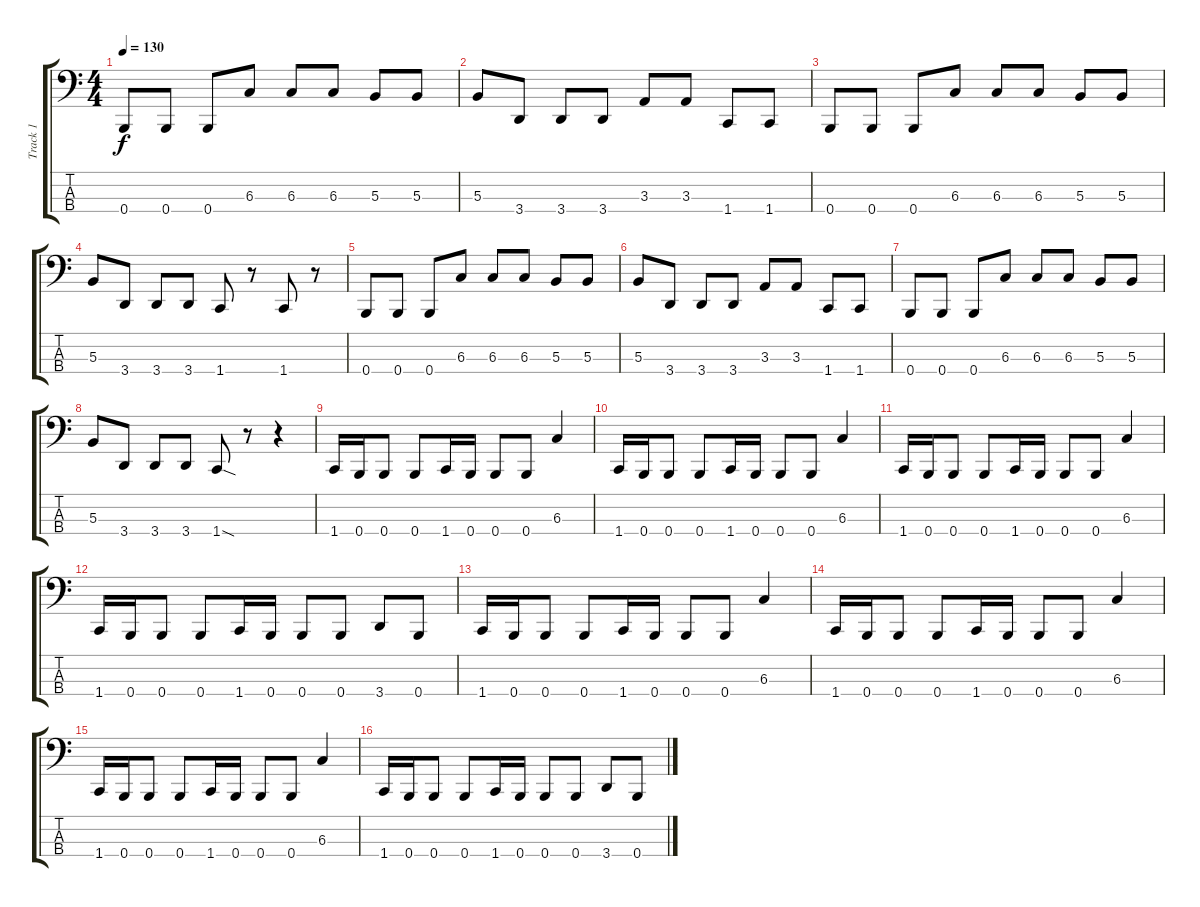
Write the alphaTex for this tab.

\track ("Track 1" "Track 1") {instrument electricbasspick}
\staff {score tabs}
\tuning (E2 B1 Gb1 B0) {hide}
\ts (4 4)
\tempo 130
\clef f4
\ks c
0.4.8{dy f} 0.4.8 0.4.8 6.3.8 6.3.8 6.3.8 5.3.8 5.3.8 |
5.3.8 3.4.8 3.4.8 3.4.8 3.3.8 3.3.8 1.4.8 1.4.8 |
0.4.8 0.4.8 0.4.8 6.3.8 6.3.8 6.3.8 5.3.8 5.3.8 |
5.3.8 3.4.8 3.4.8 3.4.8 1.4.8 r.8 1.4.8 r.8 |
0.4.8 0.4.8 0.4.8 6.3.8 6.3.8 6.3.8 5.3.8 5.3.8 |
5.3.8 3.4.8 3.4.8 3.4.8 3.3.8 3.3.8 1.4.8 1.4.8 |
0.4.8 0.4.8 0.4.8 6.3.8 6.3.8 6.3.8 5.3.8 5.3.8 |
5.3.8 3.4.8 3.4.8 3.4.8 1.4{sod}.8 r.8 r.4 |
1.4.16 0.4.16 0.4.8 0.4.8 1.4.16 0.4.16 0.4.8 0.4.8 6.3.4 |
1.4.16 0.4.16 0.4.8 0.4.8 1.4.16 0.4.16 0.4.8 0.4.8 6.3.4 |
1.4.16 0.4.16 0.4.8 0.4.8 1.4.16 0.4.16 0.4.8 0.4.8 6.3.4 |
1.4.16 0.4.16 0.4.8 0.4.8 1.4.16 0.4.16 0.4.8 0.4.8 3.4.8 0.4.8 |
1.4.16 0.4.16 0.4.8 0.4.8 1.4.16 0.4.16 0.4.8 0.4.8 6.3.4 |
1.4.16 0.4.16 0.4.8 0.4.8 1.4.16 0.4.16 0.4.8 0.4.8 6.3.4 |
1.4.16 0.4.16 0.4.8 0.4.8 1.4.16 0.4.16 0.4.8 0.4.8 6.3.4 |
1.4.16 0.4.16 0.4.8 0.4.8 1.4.16 0.4.16 0.4.8 0.4.8 3.4.8 0.4.8
